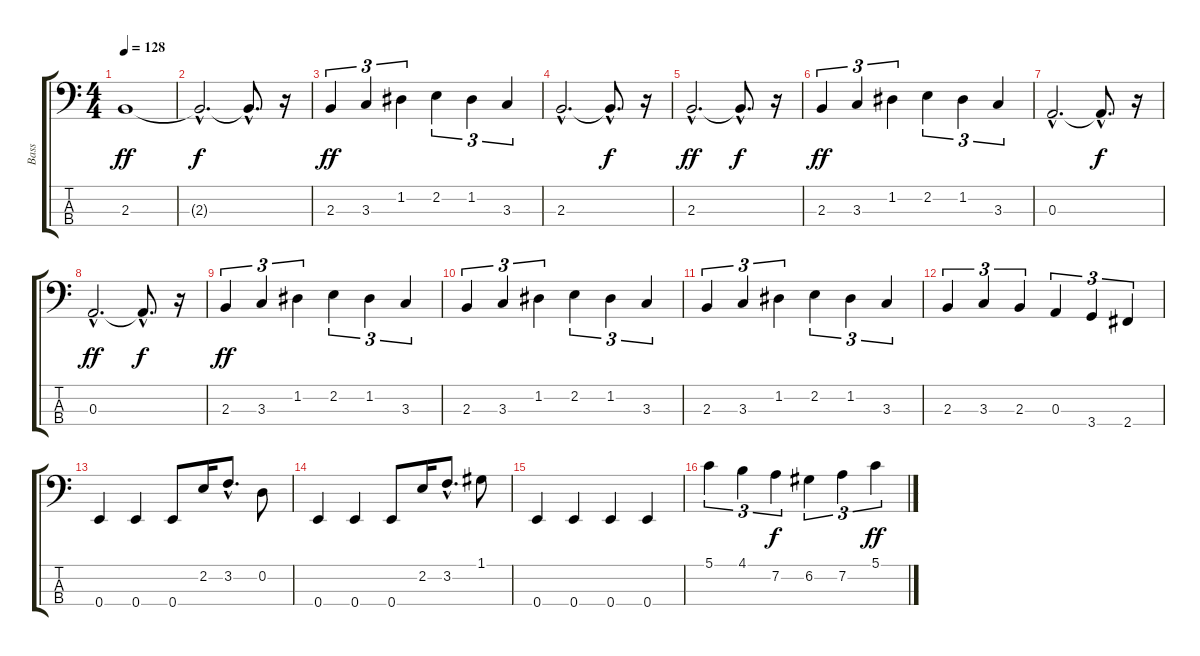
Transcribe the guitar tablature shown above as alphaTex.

\track ("Bass" "Bass") {instrument electricbassfinger}
\staff {score tabs}
\tuning (G2 D2 A1 E1) {hide}
\ts (4 4)
\tempo 128
\clef f4
\ks c
2.3.1{dy ff} |
2.3{hac t}.2{d dy f} 2.3{hac t}.8{d} r.16 |
2.3.4{tu (3 2) dy ff} 3.3.4{tu (3 2)} 1.2.4{tu (3 2)} 2.2.4{tu (3 2)} 1.2.4{tu (3 2)} 3.3.4{tu (3 2)} |
2.3{hac}.2{d} 2.3{hac t}.8{d dy f} r.16 |
2.3{hac}.2{d dy ff} 2.3{hac t}.8{d dy f} r.16 |
2.3.4{tu (3 2) dy ff} 3.3.4{tu (3 2)} 1.2.4{tu (3 2)} 2.2.4{tu (3 2)} 1.2.4{tu (3 2)} 3.3.4{tu (3 2)} |
0.3{hac}.2{d} 0.3{hac t}.8{d dy f} r.16 |
0.3{hac}.2{d dy ff} 0.3{hac t}.8{d dy f} r.16 |
2.3.4{tu (3 2) dy ff} 3.3.4{tu (3 2)} 1.2.4{tu (3 2)} 2.2.4{tu (3 2)} 1.2.4{tu (3 2)} 3.3.4{tu (3 2)} |
2.3.4{tu (3 2)} 3.3.4{tu (3 2)} 1.2.4{tu (3 2)} 2.2.4{tu (3 2)} 1.2.4{tu (3 2)} 3.3.4{tu (3 2)} |
2.3.4{tu (3 2)} 3.3.4{tu (3 2)} 1.2.4{tu (3 2)} 2.2.4{tu (3 2)} 1.2.4{tu (3 2)} 3.3.4{tu (3 2)} |
2.3.4{tu (3 2)} 3.3.4{tu (3 2)} 2.3.4{tu (3 2)} 0.3.4{tu (3 2)} 3.4.4{tu (3 2)} 2.4.4{tu (3 2)} |
0.4.4 0.4.4 0.4.8 2.2.16 3.2{hac}.8{d} 0.2.8 |
0.4.4 0.4.4 0.4.8 2.2.16 3.2{hac}.8{d} 1.1.8 |
0.4.4 0.4.4 0.4.4 0.4.4 |
5.1.4{tu (3 2)} 4.1.4{tu (3 2)} 7.2.4{tu (3 2) dy f} 6.2.4{tu (3 2)} 7.2.4{tu (3 2)} 5.1.4{tu (3 2) dy ff}
